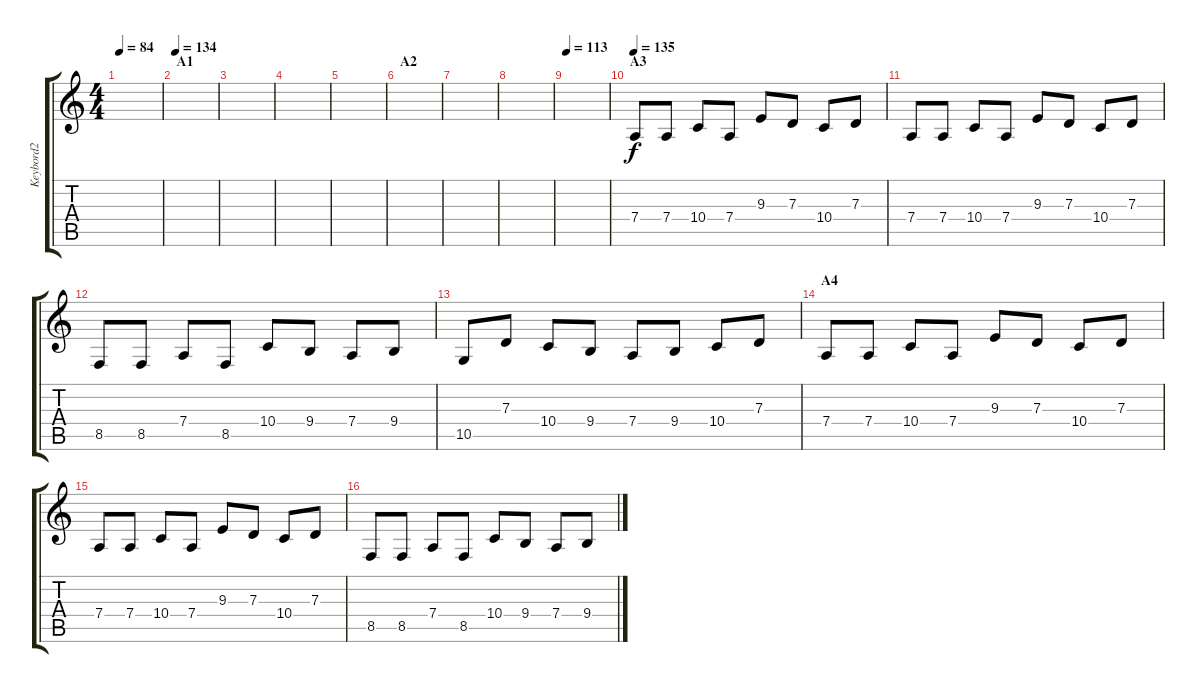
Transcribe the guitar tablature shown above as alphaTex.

\track ("Keybord2" "Keybord2") {instrument brightacousticpiano}
\staff {score tabs}
\tuning (E4 B3 G3 D3 A2 E2) {hide}
\ts (4 4)
\tempo 84
\tempo 700
\tempo 84
\clef g2
\ks c
|
\section ("" "A1")
\tempo 134
|
|
|
|
\section ("" "A2")
|
|
|
\tempo 113
|
\section ("" "A3")
\tempo 135
7.4.8 7.4.8 10.4.8 7.4.8 9.3.8 7.3.8 10.4.8 7.3.8 |
7.4.8 7.4.8 10.4.8 7.4.8 9.3.8 7.3.8 10.4.8 7.3.8 |
8.5.8 8.5.8 7.4.8 8.5.8 10.4.8 9.4.8 7.4.8 9.4.8 |
10.5.8 7.3.8 10.4.8 9.4.8 7.4.8 9.4.8 10.4.8 7.3.8 |
\section ("" "A4")
7.4.8 7.4.8 10.4.8 7.4.8 9.3.8 7.3.8 10.4.8 7.3.8 |
7.4.8 7.4.8 10.4.8 7.4.8 9.3.8 7.3.8 10.4.8 7.3.8 |
8.5.8 8.5.8 7.4.8 8.5.8 10.4.8 9.4.8 7.4.8 9.4.8
